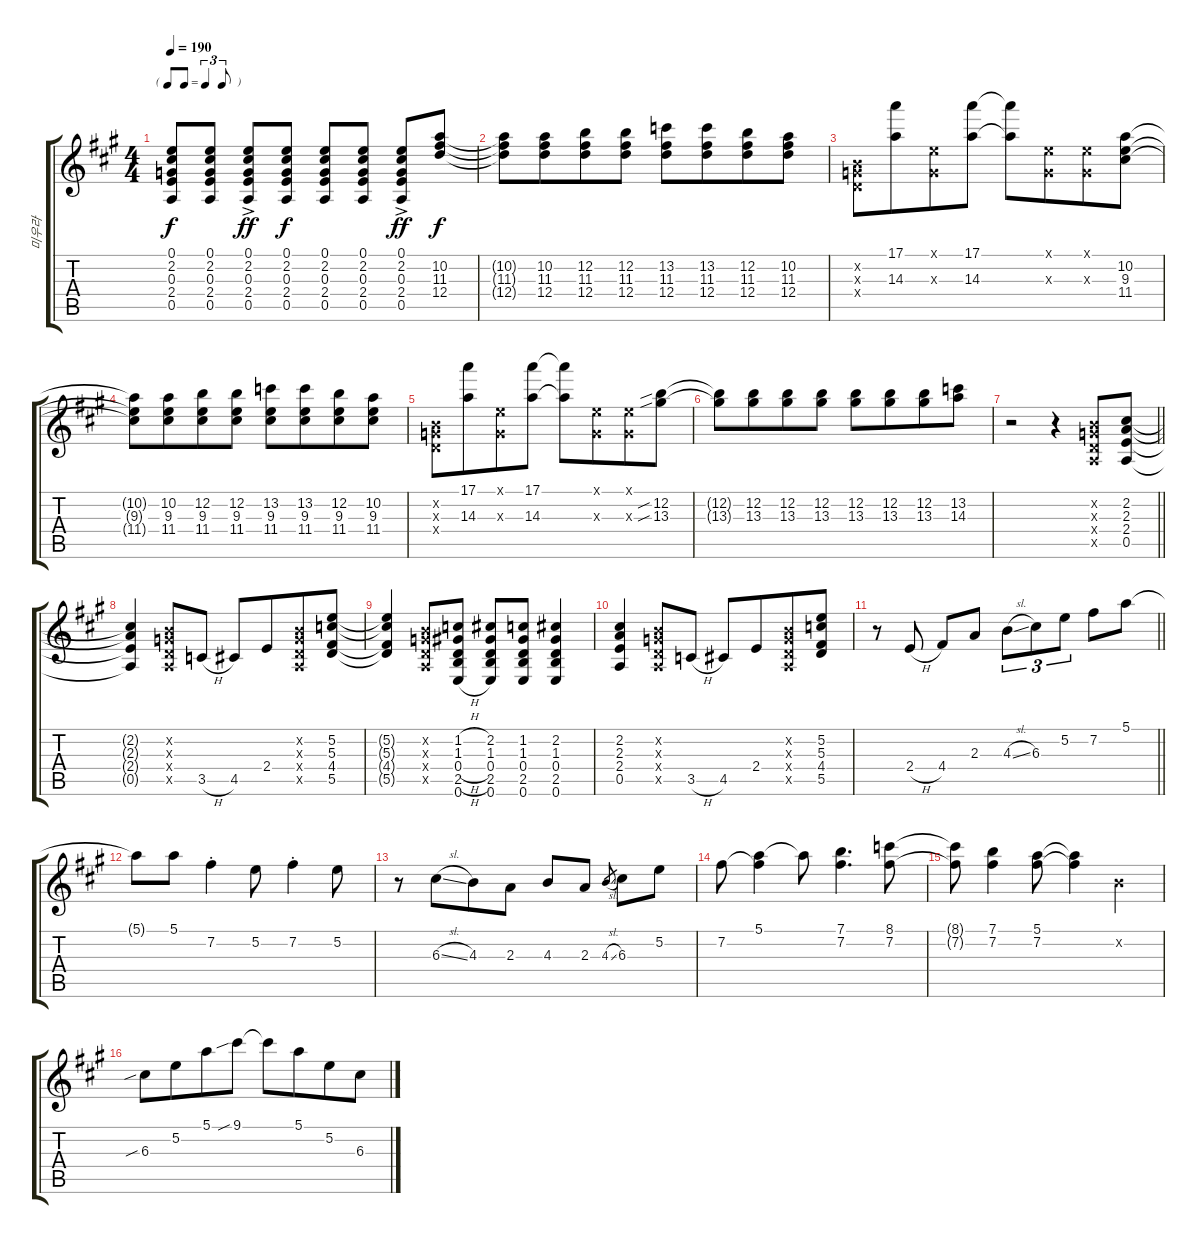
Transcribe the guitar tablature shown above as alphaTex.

\track ("미우라" "미우라") {instrument acousticguitarsteel}
\staff {score tabs}
\tuning (E4 B3 G3 D3 A2 E2) {hide}
\ts (4 4)
\tf triplet8th
\tempo 190
\clef g2
\ks a
(0.1 2.2 0.3 2.4 0.5).8{dy f} (0.1 2.2 0.3 2.4 0.5).8 (0.1{ac} 2.2{ac} 0.3{ac} 2.4{ac} 0.5{ac}).8{dy ff} (0.1 2.2 0.3 2.4 0.5).8{dy f} (0.1 2.2 0.3 2.4 0.5).8 (0.1 2.2 0.3 2.4 0.5).8 (0.1{ac} 2.2{ac} 0.3{ac} 2.4{ac} 0.5{ac}).8{dy ff} (10.2 11.3 12.4).8{dy f volume 12} |
(10.2{t} 11.3{t} 12.4{t}).8 (10.2 11.3 12.4).8{beam merge} (12.2 11.3 12.4).8 (12.2 11.3 12.4).8 (13.2 11.3 12.4).8 (13.2 11.3 12.4).8{beam merge} (12.2 11.3 12.4).8 (10.2 11.3 12.4).8 |
(0.2{x} 0.3{x} 0.4{x}).8 (17.1 14.3).8{beam merge} (0.1{x} 0.3{x}).8 (17.1 14.3).8 (17.1{t} 14.3{t}).8 (0.1{x} 0.3{x}).8{beam merge} (0.1{x} 0.3{x}).8 (10.2 9.3 11.4).8 |
(10.2{t} 9.3{t} 11.4{t}).8 (10.2 9.3 11.4).8{beam merge} (12.2 9.3 11.4).8 (12.2 9.3 11.4).8 (13.2 9.3 11.4).8 (13.2 9.3 11.4).8{beam merge} (12.2 9.3 11.4).8 (10.2 9.3 11.4).8 |
(0.2{x} 0.3{x} 0.4{x}).8 (17.1 14.3).8{beam merge} (0.1{x} 0.3{x}).8 (17.1 14.3).8 (17.1{t} 14.3{t}).8 (0.1{x} 0.3{x}).8{beam merge} (0.1{x} 0.3{x}).8 (12.2{sib} 13.3{sib}).8 |
(12.2{t} 13.3{t}).8 (12.2 13.3).8{beam merge} (12.2 13.3).8 (12.2 13.3).8 (12.2 13.3).8 (12.2 13.3).8{beam merge} (12.2 13.3).8 (13.2 14.3).8 |
\barLineRight lightlight
r.2 r.4 (0.2{x} 0.3{x} 0.4{x} 0.5{x}).8 (2.2 2.3 2.4 0.5).8 |
(2.2{t} 2.3{t} 2.4{t} 0.5{t}).4 (0.2{x} 0.3{x} 0.4{x} 0.5{x}).8 3.5{h}.8 4.5.8 2.4.8{beam merge} (0.2{x} 0.3{x} 0.4{x} 0.5{x}).8 (5.2 5.3 4.4 5.5).8 |
(5.2{t} 5.3{t} 4.4{t} 5.5{t}).4 (0.2{x} 0.3{x} 0.4{x} 0.5{x}).8 (1.2{h} 1.3{h} 0.4{h} 2.5{h} 0.6{h}).8 (2.2 1.3 0.4 2.5 0.6).8 (1.2 1.3 0.4 2.5 0.6).8 (2.2 1.3 0.4 2.5 0.6).4 |
(2.2 2.3 2.4 0.5).4 (0.2{x} 0.3{x} 0.4{x} 0.5{x}).8 3.5{h}.8 4.5.8 2.4.8{beam merge} (0.2{x} 0.3{x} 0.4{x} 0.5{x}).8 (5.2 5.3 4.4 5.5).8 |
\barLineRight lightlight
r.8 2.4{h}.8 4.4.8 2.3.8 4.3{sl}.8{tu (3 2)} 6.3.8{tu (3 2)} 5.2.8{tu (3 2)} 7.2.8 5.1.8 |
5.1{t}.8 5.1.8 7.2{st}.4 5.2.8 7.2{st}.4 5.2.8 |
r.8 6.3{sl}.8{beam merge} 4.3.8 2.3.8 4.3.8 2.3.8 4.3{sl}.8{gr beam merge} 6.3.8 5.2.8 |
7.2.8 (5.1 7.2{t}).4 5.1{t}.8 (7.1 7.2).4{d} (8.1 7.2).8 |
(8.1{t} 7.2{t}).8 (7.1 7.2).4 (5.1 7.2).8 (5.1{t} 7.2{t}).4 0.2{x}.4 |
6.3{sib}.8 5.2.8{beam merge} 5.1.8 9.1{sib}.8 9.1{t}.8 5.1.8{beam merge} 5.2.8 6.3.8
